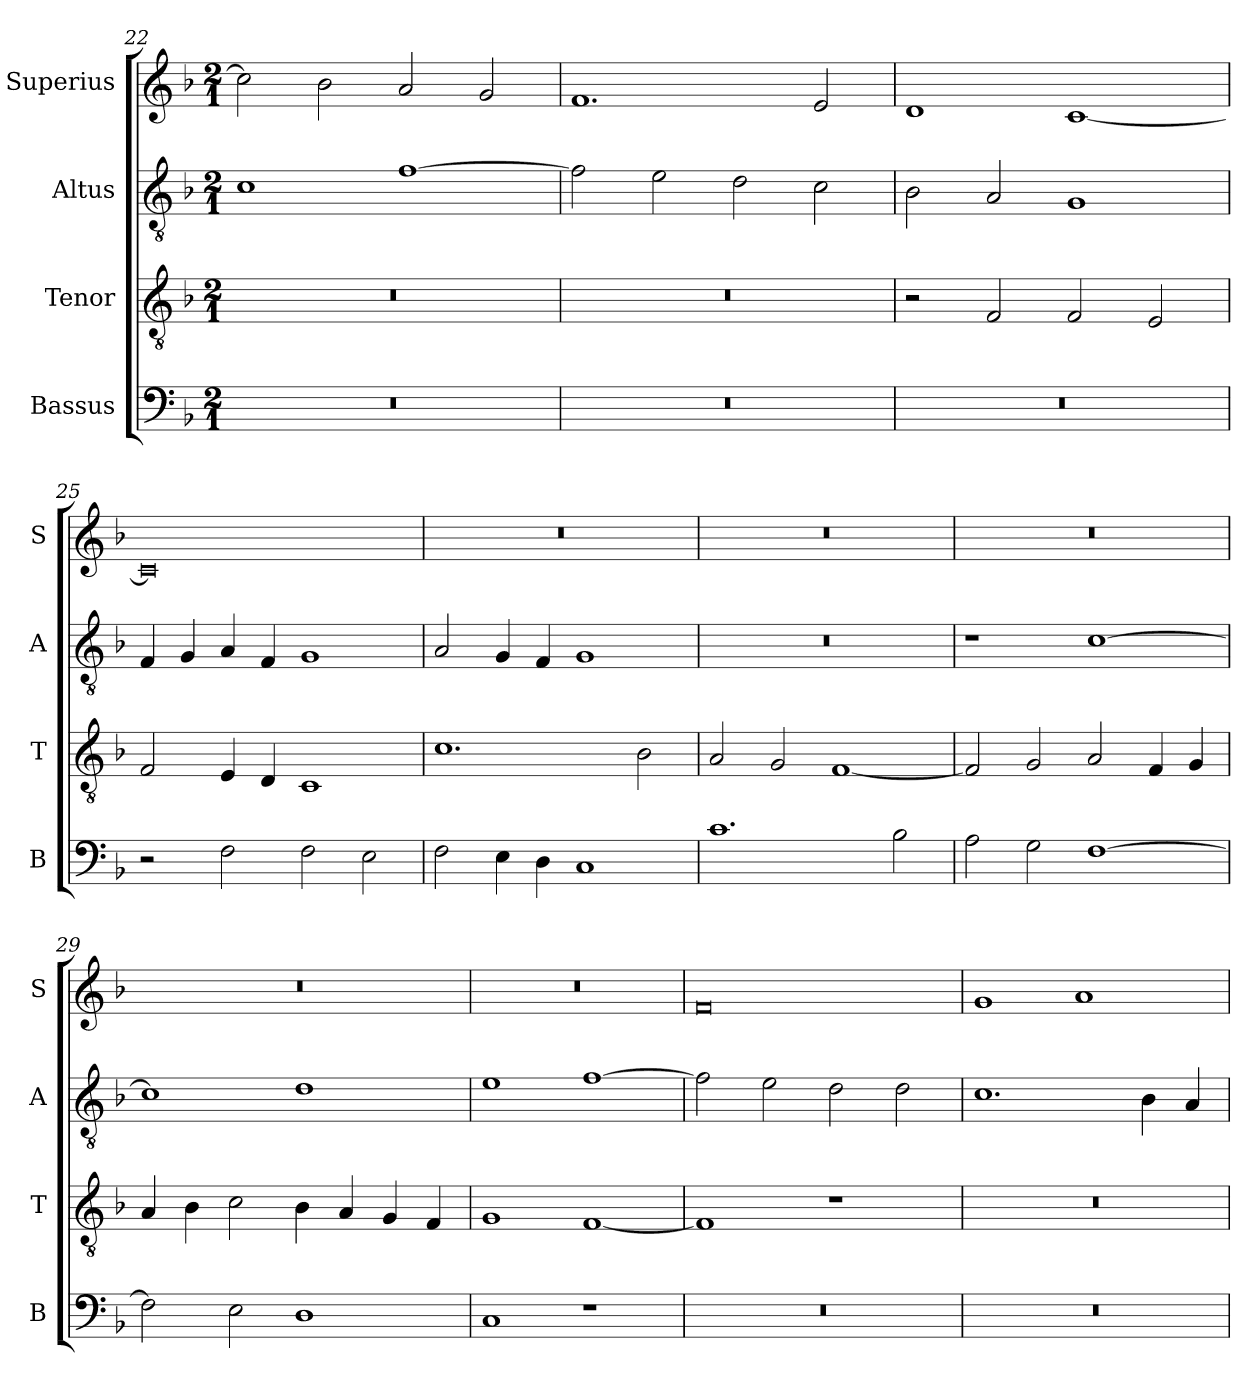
**kern	**kern	**kern	**kern
*part4	*part3	*part2	*part1
*staff4	*staff3	*staff2	*staff1
*I"Bassus	*I"Tenor	*I"Altus	*I"Superius
*I'B	*I'T	*I'A	*I'S
*clefF4	*clefGv2	*clefGv2	*clefG2
*k[b-]	*k[b-]	*k[b-]	*k[b-]
*F:	*F:	*F:	*F:
*M2/1	*M2/1	*M2/1	*M2/1
=22	=22	=22	=22
0r	0r	1c	2cc]
.	.	.	2b-
.	.	[1f	2a
.	.	.	2g
=23	=23	=23	=23
0r	0r	2f]	1.f
.	.	2e	.
.	.	2d	.
.	.	2c	2e
=24	=24	=24	=24
0r	2r	2B-	1d
.	2F	2A	.
.	2F	1G	[1c
.	2E	.	.
=25	=25	=25	=25
2r	2F	4F	0c]
.	.	4G	.
2F	4E	4A	.
.	4D	4F	.
2F	1C	1G	.
2E	.	.	.
=26	=26	=26	=26
2F	1.c	2A	0r
4E	.	4G	.
4D	.	4F	.
1C	.	1G	.
.	2B-	.	.
=27	=27	=27	=27
1.c	2A	0r	0r
.	2G	.	.
.	[1F	.	.
2B-	.	.	.
=28	=28	=28	=28
2A	2F]	1r	0r
2G	2G	.	.
[1F	2A	[1c	.
.	4F	.	.
.	4G	.	.
=29	=29	=29	=29
2F]	4A	1c]	0r
.	4B-	.	.
2E	2c	.	.
1D	4B-	1d	.
.	4A	.	.
.	4G	.	.
.	4F	.	.
=30	=30	=30	=30
1C	1G	1e	0r
1r	[1F	[1f	.
=31	=31	=31	=31
0r	1F]	2f]	0f
.	.	2e	.
.	1r	2d	.
.	.	2d	.
=32	=32	=32	=32
0r	0r	1.c	1g
.	.	.	1a
.	.	4B-	.
.	.	4A	.
=	=	=	=
*-	*-	*-	*-
